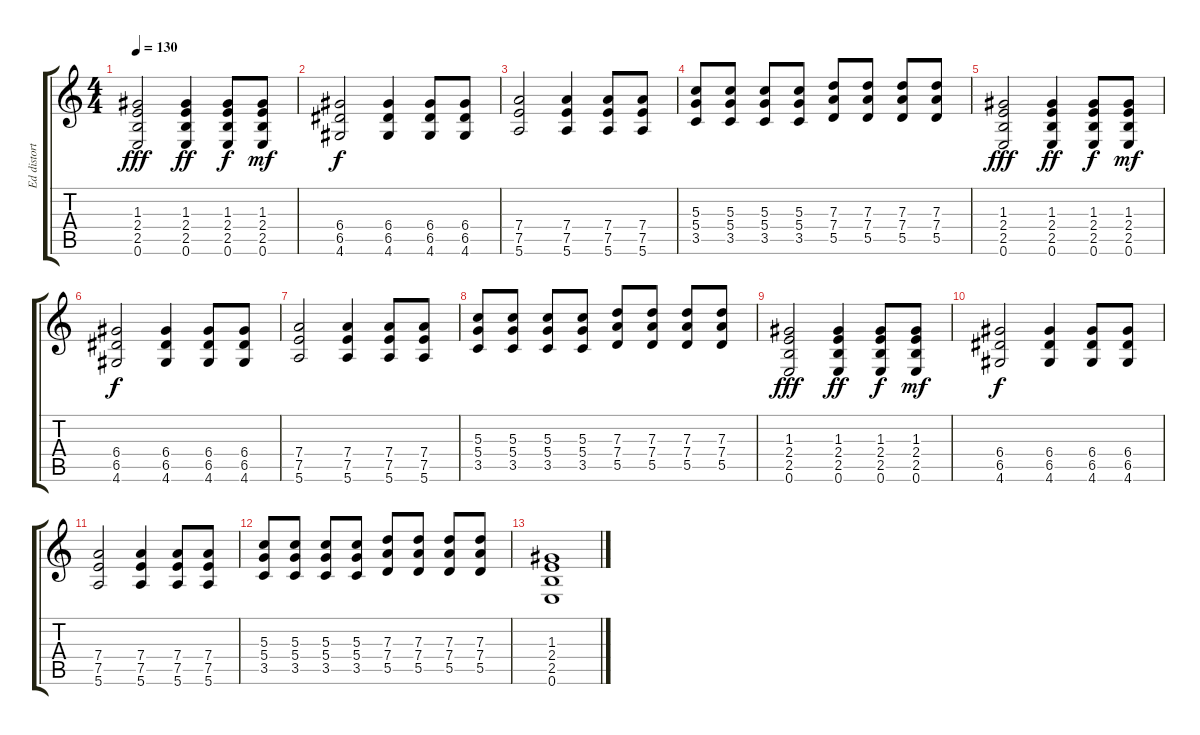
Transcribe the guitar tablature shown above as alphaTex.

\track ("Ed distortion" "Ed distort") {instrument distortionguitar}
\staff {score tabs}
\tuning (E4 B3 G3 D3 A2 E2) {hide}
\ts (4 4)
\tempo 130
\clef g2
\ks c
(1.3 2.4 2.5 0.6).2{dy fff} (1.3 2.4 2.5 0.6).4{dy ff} (1.3 2.4 2.5 0.6).8{dy f} (1.3 2.4 2.5 0.6).8{dy mf} |
(6.4 6.5 4.6).2{dy f} (6.4 6.5 4.6).4 (6.4 6.5 4.6).8 (6.4 6.5 4.6).8 |
(7.4 7.5 5.6).2 (7.4 7.5 5.6).4 (7.4 7.5 5.6).8 (7.4 7.5 5.6).8 |
(5.3 5.4 3.5).8 (5.3 5.4 3.5).8 (5.3 5.4 3.5).8 (5.3 5.4 3.5).8 (7.3 7.4 5.5).8 (7.3 7.4 5.5).8 (7.3 7.4 5.5).8 (7.3 7.4 5.5).8 |
(1.3 2.4 2.5 0.6).2{dy fff} (1.3 2.4 2.5 0.6).4{dy ff} (1.3 2.4 2.5 0.6).8{dy f} (1.3 2.4 2.5 0.6).8{dy mf} |
(6.4 6.5 4.6).2{dy f} (6.4 6.5 4.6).4 (6.4 6.5 4.6).8 (6.4 6.5 4.6).8 |
(7.4 7.5 5.6).2 (7.4 7.5 5.6).4 (7.4 7.5 5.6).8 (7.4 7.5 5.6).8 |
(5.3 5.4 3.5).8 (5.3 5.4 3.5).8 (5.3 5.4 3.5).8 (5.3 5.4 3.5).8 (7.3 7.4 5.5).8 (7.3 7.4 5.5).8 (7.3 7.4 5.5).8 (7.3 7.4 5.5).8 |
(1.3 2.4 2.5 0.6).2{dy fff} (1.3 2.4 2.5 0.6).4{dy ff} (1.3 2.4 2.5 0.6).8{dy f} (1.3 2.4 2.5 0.6).8{dy mf} |
(6.4 6.5 4.6).2{dy f} (6.4 6.5 4.6).4 (6.4 6.5 4.6).8 (6.4 6.5 4.6).8 |
(7.4 7.5 5.6).2 (7.4 7.5 5.6).4 (7.4 7.5 5.6).8 (7.4 7.5 5.6).8 |
(5.3 5.4 3.5).8 (5.3 5.4 3.5).8 (5.3 5.4 3.5).8 (5.3 5.4 3.5).8 (7.3 7.4 5.5).8 (7.3 7.4 5.5).8 (7.3 7.4 5.5).8 (7.3 7.4 5.5).8 |
(1.3 2.4 2.5 0.6).1
